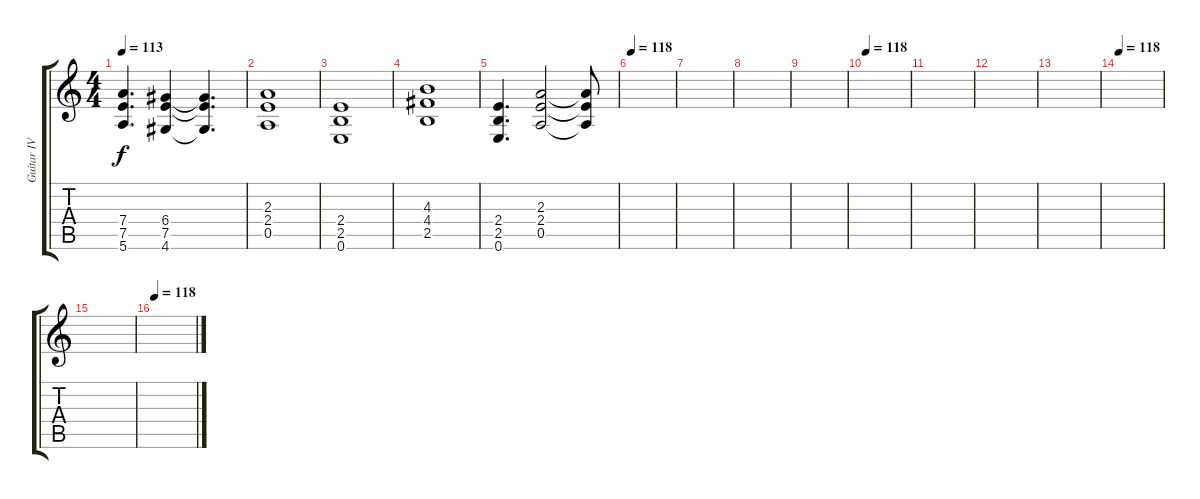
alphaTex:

\track ("Guitar IV" "Guitar IV") {instrument distortionguitar}
\staff {score tabs}
\tuning (E4 B3 G3 D3 A2 E2) {hide}
\ts (4 4)
\tempo 113
\clef g2
\ks c
(7.4 7.5 5.6).4{d dy f} (6.4 7.5 4.6).4 (6.4{t} 7.5{t} 4.6{t}).4{d} |
(2.3 2.4 0.5).1 |
(2.4 2.5 0.6).1 |
(4.3 4.4 2.5).1 |
(2.4 2.5 0.6).4{d} (2.3 2.4 0.5).2 (2.3{t} 2.4{t} 0.5{t}).8 |
\tempo 118
|
|
|
|
\tempo 118
|
|
|
|
\tempo 118
|
|
\tempo 118
